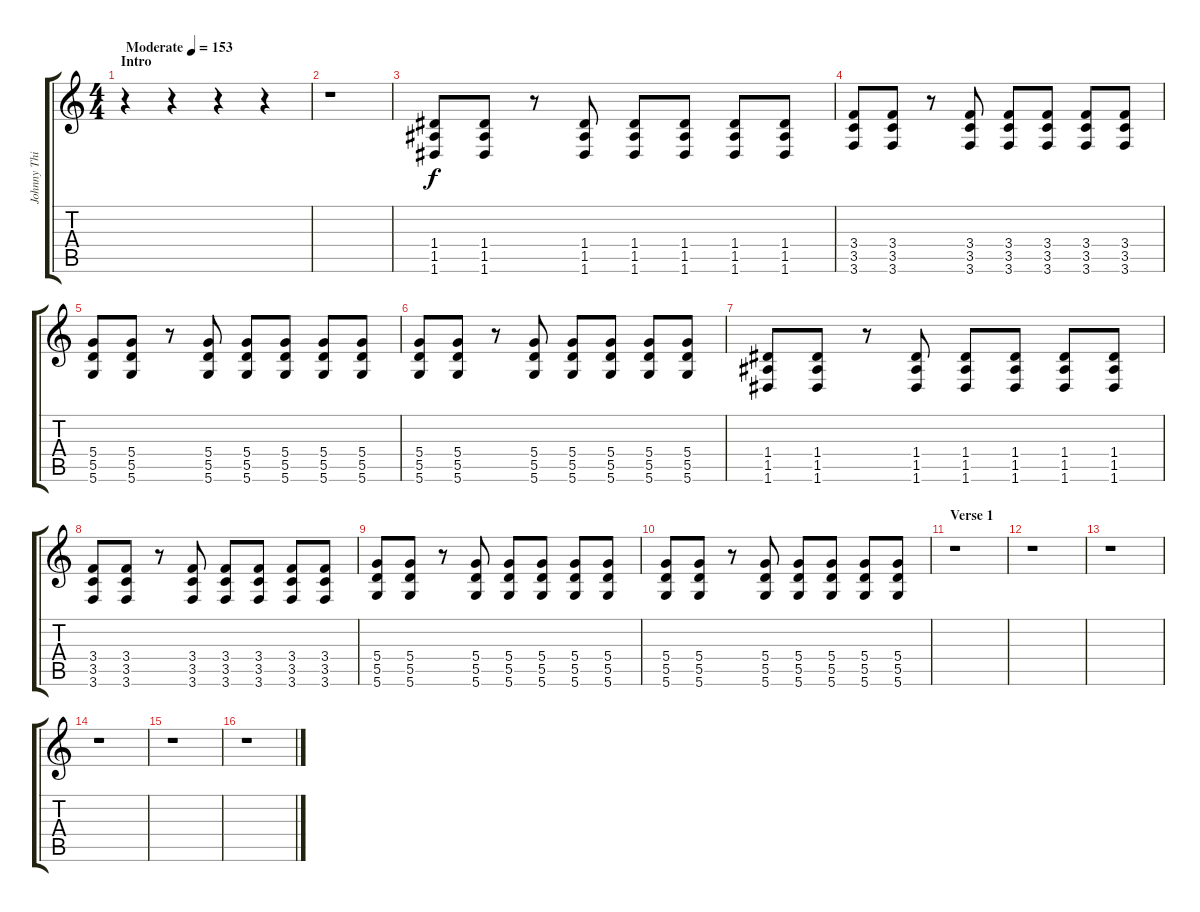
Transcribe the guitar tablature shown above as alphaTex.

\track ("Johnny Third" "Johnny Thi") {instrument distortionguitar}
\staff {score tabs}
\tuning (E4 B3 G3 D3 A2 D2) {hide}
\ts (4 4)
\section ("" "Intro")
\tempo (153 "Moderate")
\clef g2
\ks c
r.4{dy f instrument distortionguitar} r.4 r.4 r.4 |
r.1 |
(1.4 1.5 1.6).8 (1.4 1.5 1.6).8 r.8 (1.4 1.5 1.6).8 (1.4 1.5 1.6).8 (1.4 1.5 1.6).8 (1.4 1.5 1.6).8 (1.4 1.5 1.6).8 |
(3.4 3.5 3.6).8 (3.4 3.5 3.6).8 r.8 (3.4 3.5 3.6).8 (3.4 3.5 3.6).8 (3.4 3.5 3.6).8 (3.4 3.5 3.6).8 (3.4 3.5 3.6).8 |
(5.4 5.5 5.6).8 (5.4 5.5 5.6).8 r.8 (5.4 5.5 5.6).8 (5.4 5.5 5.6).8 (5.4 5.5 5.6).8 (5.4 5.5 5.6).8 (5.4 5.5 5.6).8 |
(5.4 5.5 5.6).8 (5.4 5.5 5.6).8 r.8 (5.4 5.5 5.6).8 (5.4 5.5 5.6).8 (5.4 5.5 5.6).8 (5.4 5.5 5.6).8 (5.4 5.5 5.6).8 |
(1.4 1.5 1.6).8 (1.4 1.5 1.6).8 r.8 (1.4 1.5 1.6).8 (1.4 1.5 1.6).8 (1.4 1.5 1.6).8 (1.4 1.5 1.6).8 (1.4 1.5 1.6).8 |
(3.4 3.5 3.6).8 (3.4 3.5 3.6).8 r.8 (3.4 3.5 3.6).8 (3.4 3.5 3.6).8 (3.4 3.5 3.6).8 (3.4 3.5 3.6).8 (3.4 3.5 3.6).8 |
(5.4 5.5 5.6).8 (5.4 5.5 5.6).8 r.8 (5.4 5.5 5.6).8 (5.4 5.5 5.6).8 (5.4 5.5 5.6).8 (5.4 5.5 5.6).8 (5.4 5.5 5.6).8 |
(5.4 5.5 5.6).8 (5.4 5.5 5.6).8 r.8 (5.4 5.5 5.6).8 (5.4 5.5 5.6).8 (5.4 5.5 5.6).8 (5.4 5.5 5.6).8 (5.4 5.5 5.6).8 |
\section ("" "Verse 1")
r.1 |
r.1 |
r.1 |
r.1 |
r.1 |
r.1
